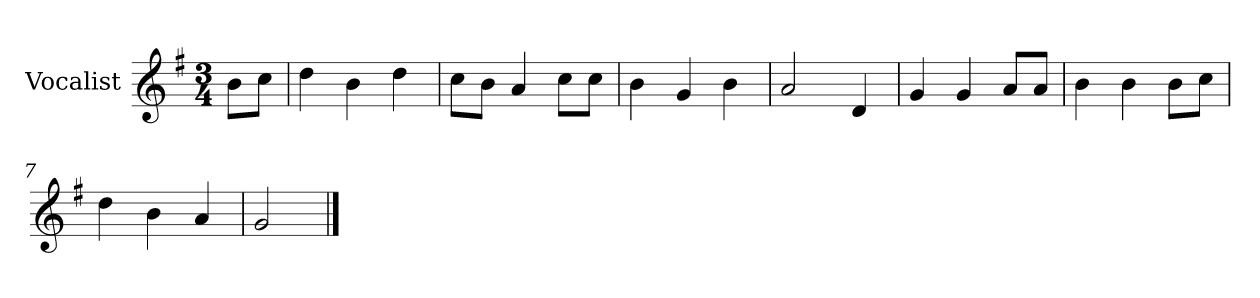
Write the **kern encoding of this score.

**kern
*part1
*staff1
*I"Vocalist
*k[f#]
*G:
*M3/4
=
8bL
8ccJ
=1
4dd
4b
4dd
=2
8ccL
8bJ
4a
8ccL
8ccJ
=3
4b
4g
4b
=4
2a
4d
=5
4g
4g
8aL
8aJ
=6
4b
4b
8bL
8ccJ
=7
4dd
4b
4a
=8
2g
==
*-
